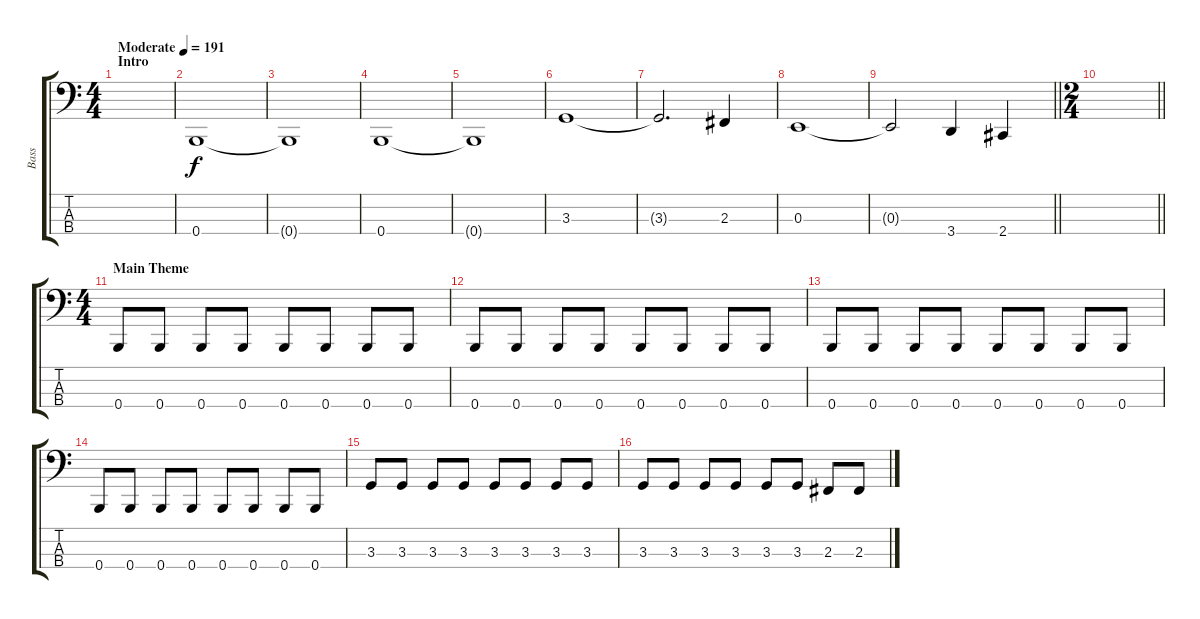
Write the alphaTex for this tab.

\track ("Bass" "Bass") {instrument electricbassfinger}
\staff {score tabs}
\tuning (D2 A1 E1 B0) {hide}
\ts (4 4)
\section ("" "Intro")
\tempo (191 "Moderate")
\clef f4
\ks c
|
0.4.1 |
0.4{t}.1 |
0.4.1 |
0.4{t}.1 |
3.3.1 |
3.3{t}.2{d} 2.3.4 |
0.3.1 |
\barLineRight lightlight
0.3{t}.2 3.4.4 2.4.4 |
\ts (2 4)
\barLineRight lightlight
|
\ts (4 4)
\section ("" "Main Theme")
0.4.8 0.4.8 0.4.8 0.4.8 0.4.8 0.4.8 0.4.8 0.4.8 |
0.4.8 0.4.8 0.4.8 0.4.8 0.4.8 0.4.8 0.4.8 0.4.8 |
0.4.8 0.4.8 0.4.8 0.4.8 0.4.8 0.4.8 0.4.8 0.4.8 |
0.4.8 0.4.8 0.4.8 0.4.8 0.4.8 0.4.8 0.4.8 0.4.8 |
3.3.8 3.3.8 3.3.8 3.3.8 3.3.8 3.3.8 3.3.8 3.3.8 |
3.3.8 3.3.8 3.3.8 3.3.8 3.3.8 3.3.8 2.3.8 2.3.8
